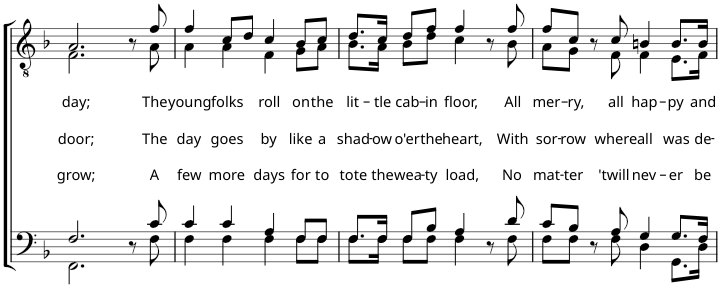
**kern	**kern	**text	**text	**text
*part1	*part1	*part1	*part1	*part1
*staff2	*staff1	*staff1	*staff1	*staff1
*I"Piano	*	*	*	*
*I'Pno.	*	*	*	*
!!LO:PB:g=z
*clefF4	*clefGv2	*	*	*
*k[b-]	*k[b-]	*	*	*
*F:	*F:	*	*	*
*M4/4	*M4/4	*	*	*
*met(c)	*met(c)	*	*	*
=9	=9	=9	=9	=9
*^	*	*	*	*
!	!	!	!LO:LY:b	!LO:LY:b	!LO:LY:b
*	*	*^	*	*	*
2.F/	2.FF\	2.A/	2.F\	day;	door;	grow;
8r	8ryy	8r	8ryy	.	.	.
!	!	!	!	!LO:LY:b	!LO:LY:b	!LO:LY:b
8c/	8F\	8f/	8A\	The	The	A
=10	=10	=10	=10	=10	=10	=10
!	!	!	!	!LO:LY:b	!LO:LY:b	!LO:LY:b
4c/	4F\	4f/	4A\	young	day	few
!	!	!	!	!LO:LY:b	!LO:LY:b	!LO:LY:b
4c/	4F\	8c/L	4A\	folks	goes	more
.	.	8d/J	.	.	.	.
!	!	!	!	!LO:LY:b	!LO:LY:b	!LO:LY:b
4A/	4F\	4c/	4F\	roll	by	days
!	!	!	!	!LO:LY:b	!LO:LY:b	!LO:LY:b
8F/L	8F\L	8B-/L	8G\L	on	like	for
!	!	!	!	!LO:LY:b	!LO:LY:b	!LO:LY:b
8F/J	8F\J	8c/J	8A\J	the	a	to
=11	=11	=11	=11	=11	=11	=11
!	!	!	!	!LO:LY:b	!LO:LY:b	!LO:LY:b
8.F/L	8.F\L	8.d/L	8.B-\L	lit-	shad-	tote
!	!	!	!	!LO:LY:b	!LO:LY:b	!LO:LY:b
16F/Jk	16F\Jk	16c/Jk	16A\Jk	-tle	-ow	the
!	!	!	!	!LO:LY:b	!LO:LY:b	!LO:LY:b
8F/L	8F\L	8d/L	8B-\L	cab-	o'er	wea-
!	!	!	!	!LO:LY:b	!LO:LY:b	!LO:LY:b
8B-/J	8F\J	8f/J	8d\J	-in	the	-ty
!	!	!	!	!LO:LY:b	!LO:LY:b	!LO:LY:b
4A/	4F\	4f/	4c\	floor,	heart,	load,
8r	8ryy	8r	8ryy	.	.	.
!	!	!	!	!LO:LY:b	!LO:LY:b	!LO:LY:b
8d/	8F\	8f/	8B-\	All	With	No
=12	=12	=12	=12	=12	=12	=12
!	!	!	!	!LO:LY:b	!LO:LY:b	!LO:LY:b
8c/L	8F\L	8f/L	8A\L	mer-	sor-	mat-
!	!	!	!	!LO:LY:b	!LO:LY:b	!LO:LY:b
8B-/J	8F\J	8c/J	8G\J	-ry,	-row	-ter
8r	8ryy	8r	8ryy	.	.	.
!	!	!	!	!LO:LY:b	!LO:LY:b	!LO:LY:b
8A/	8F\	8c/	8F\	all	where	'twill
!	!	!	!	!LO:LY:b	!LO:LY:b	!LO:LY:b
4G/	4D\	4Bn/	4F\	hap-	all	nev-
!	!	!	!	!LO:LY:b	!LO:LY:b	!LO:LY:b
8.G/L	8.GG\L	8.B/L	8.E\L	-py	was	-er
!	!	!	!	!LO:LY:b	!LO:LY:b	!LO:LY:b
16F/Jk	16D\Jk	16B/Jk	16F\Jk	and	de-	be
*v	*v	*	*	*	*	*
*	*v	*v	*	*	*
=	=	=	=	=
*-	*-	*-	*-	*-
